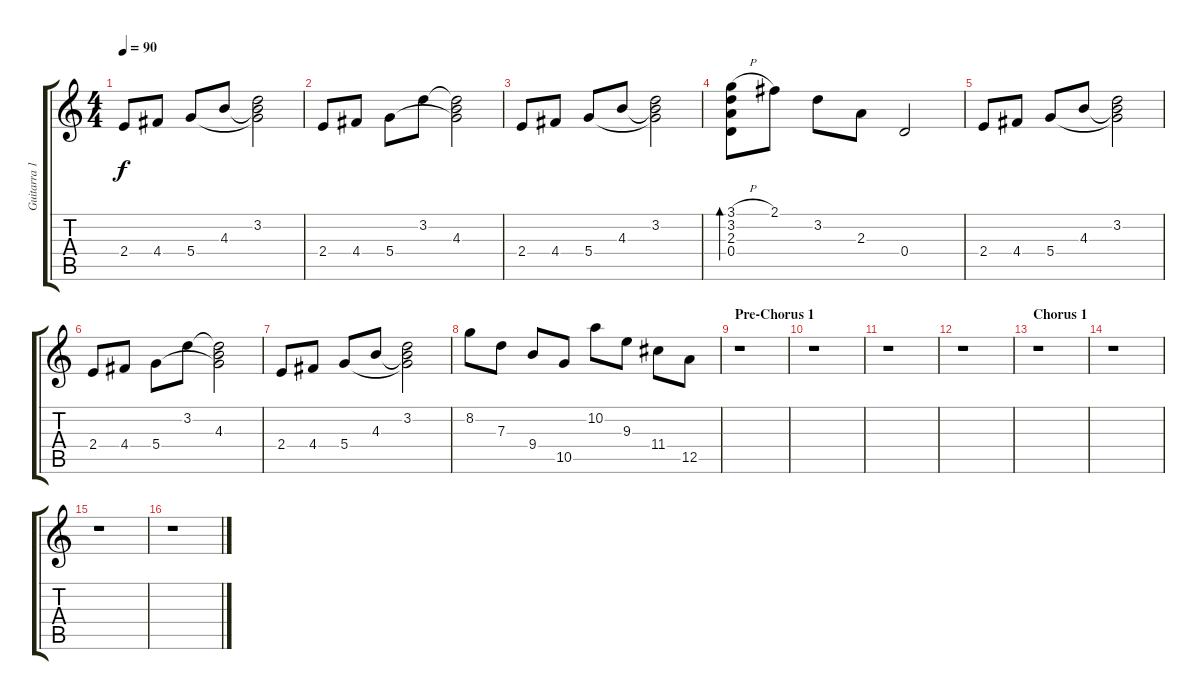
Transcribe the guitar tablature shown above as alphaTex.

\track ("Guitarra 1" "Guitarra 1") {instrument electricguitarjazz}
\staff {score tabs}
\tuning (E4 B3 G3 D3 A2 E2) {hide}
\ts (4 4)
\tempo 90
\clef g2
\ks c
2.4.8{dy f} 4.4.8 5.4.8 4.3.8 (3.2 4.3{t} 5.4{t}).2 |
2.4.8 4.4.8 5.4.8 3.2.8 (3.2{t} 4.3 5.4{t}).2 |
2.4.8 4.4.8 5.4.8 4.3.8 (3.2 4.3{t} 5.4{t}).2 |
(3.1{h} 3.2 2.3 0.4).8{bd 120} 2.1.8 3.2.8 2.3.8 0.4.2 |
2.4.8 4.4.8 5.4.8 4.3.8 (3.2 4.3{t} 5.4{t}).2 |
2.4.8 4.4.8 5.4.8 3.2.8 (3.2{t} 4.3 5.4{t}).2 |
2.4.8 4.4.8 5.4.8 4.3.8 (3.2 4.3{t} 5.4{t}).2 |
8.2.8 7.3.8 9.4.8 10.5.8 10.2.8 9.3.8 11.4.8 12.5.8 |
\section ("" "Pre-Chorus 1")
r.1 |
r.1 |
r.1 |
r.1 |
\section ("" "Chorus 1")
r.1 |
r.1 |
r.1 |
r.1
